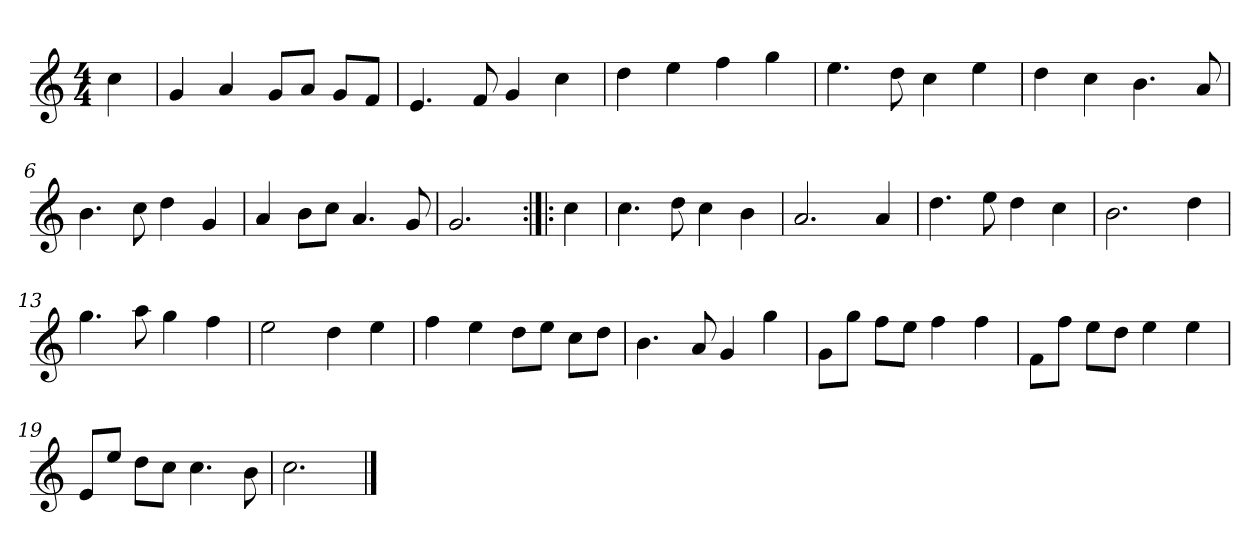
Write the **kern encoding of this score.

**kern
*part1
*staff1
*clefG2
*k[]
*C:
*M4/4
*MM120
=
4cc
=1
4g
4a
8g/L
8a/J
8g/L
8f/J
=2
4.e
8f
4g
4cc
=3
4dd
4ee
4ff
4gg
=4
4.ee
8dd
4cc
4ee
=5
4dd
4cc
4.b
8a
=6
4.b
8cc
4dd
4g
=7
4a
8b\L
8cc\J
4.a
8g
=8
2.g
=:|!|:
4cc
=9
4.cc
8dd
4cc
4b
=10
2.a
4a
=11
4.dd
8ee
4dd
4cc
=12
2.b
4dd
=13
4.gg
8aa
4gg
4ff
=14
2ee
4dd
4ee
=15
4ff
4ee
8dd\L
8ee\J
8cc\L
8dd\J
=16
4.b
8a
4g
4gg
=17
8g\L
8gg\J
8ff\L
8ee\J
4ff
4ff
=18
8f\L
8ff\J
8ee\L
8dd\J
4ee
4ee
=19
8e/L
8ee/J
8dd\L
8cc\J
4.cc
8b
=20
2.cc
==
*-
